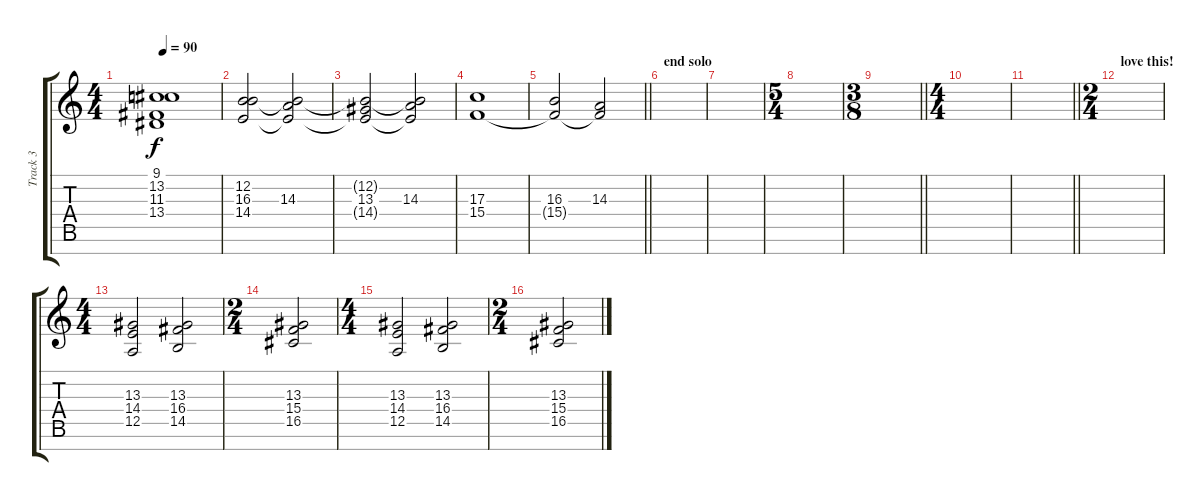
\track ("Track 3" "Track 3") {instrument choiraahs}
\staff {score tabs}
\tuning (E4 B3 G3 D3 A2 E2 B1) {hide}
\ts (4 4)
\tempo 90
\clef g2
\ks c
(9.1{t} 13.2{t} 11.3{t} 13.4{t}).1{dy f} |
(12.2 16.3 14.4).2 (12.2{t} 14.3 14.4{t}).2 |
(12.2{t} 13.3 14.4{t}).2 (12.2{t} 14.3 14.4{t}).2 |
(17.3 15.4).1 |
\barLineRight lightlight
(16.3 15.4{t}).2 (14.3 15.4{t}).2 |
\section ("" "end solo")
|
|
\ts (5 4)
|
\ts (3 8)
\barLineRight lightlight
|
\ts (4 4)
|
\barLineRight lightlight
|
\ts (2 4)
\section ("" "love this!")
|
\ts (4 4)
(13.3 14.4 12.5).2{volume 9} (13.3 16.4 14.5).2 |
\ts (2 4)
(13.3 15.4 16.5).2 |
\ts (4 4)
(13.3 14.4 12.5).2 (13.3 16.4 14.5).2 |
\ts (2 4)
(13.3 15.4 16.5).2
